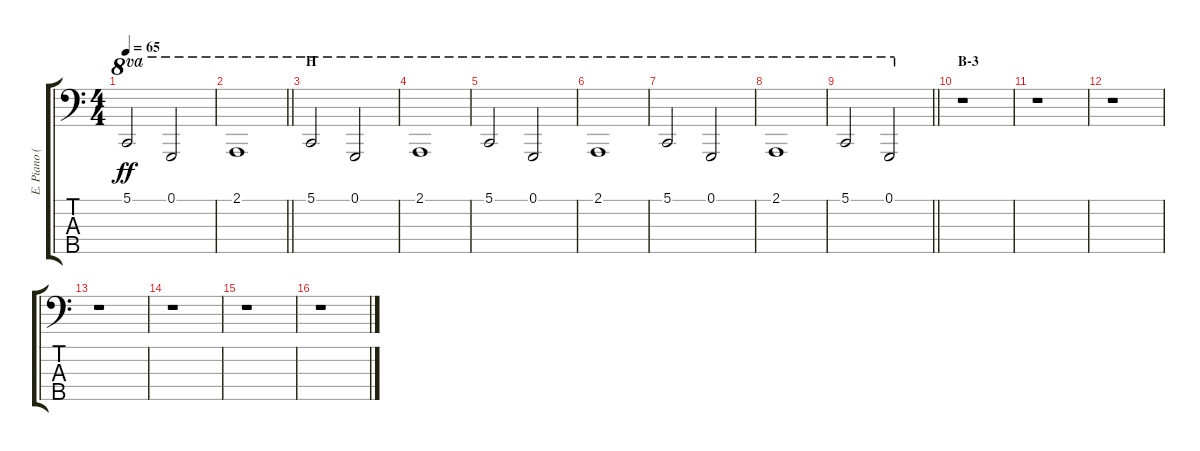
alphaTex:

\track ("E. Piano (Left Hand)" "E. Piano (") {instrument electricpiano1}
\staff {score tabs}
\tuning (G2 D2 A1 E1 B0) {hide}
\ts (4 4)
\tempo 65
\clef f4
\ks c
5.1.2{ot 8va dy ff} 0.1.2{ot 8va} |
\barLineRight lightlight
2.1.1{ot 8va} |
\section ("" "H")
5.1.2{ot 8va} 0.1.2{ot 8va} |
2.1.1{ot 8va} |
5.1.2{ot 8va} 0.1.2{ot 8va} |
2.1.1{ot 8va} |
5.1.2{ot 8va} 0.1.2{ot 8va} |
2.1.1{ot 8va} |
\barLineRight lightlight
5.1.2{ot 8va} 0.1.2{ot 8va} |
\section ("" "B-3")
r.1 |
r.1 |
r.1 |
r.1 |
r.1 |
r.1 |
r.1
